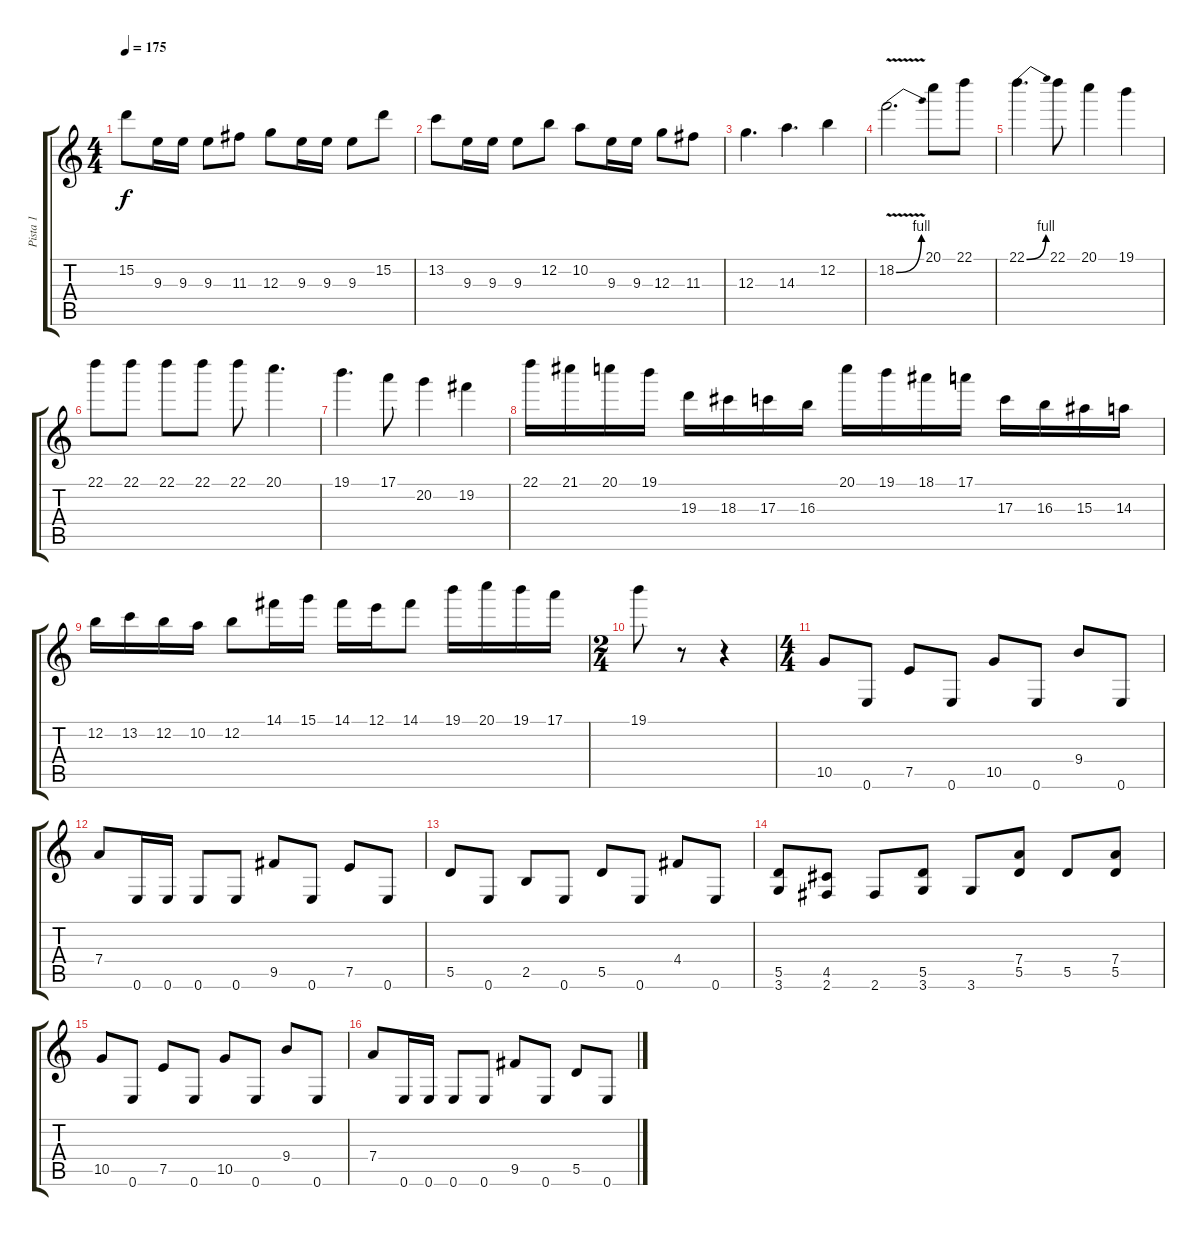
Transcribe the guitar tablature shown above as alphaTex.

\track ("Pista 1" "Pista 1") {instrument distortionguitar}
\staff {score tabs}
\tuning (E4 B3 G3 D3 A2 E2) {hide}
\ts (4 4)
\tempo 175
\clef g2
\ks c
15.2.8{dy f} 9.3.16 9.3.16 9.3.8 11.3.8 12.3.8 9.3.16 9.3.16 9.3.8 15.2.8 |
13.2.8 9.3.16 9.3.16 9.3.8 12.2.8 10.2.8 9.3.16 9.3.16 12.3.8 11.3.8 |
12.3.4{d} 14.3.4{d} 12.2.4 |
18.2{be (bend 0 0 60 4) v}.2{d} 20.1.8 22.1.8 |
22.1{be (bend 0 0 60 4)}.4{d} 22.1.8 20.1.4 19.1.4 |
22.1.8 22.1.8 22.1.8 22.1.8 22.1.8 20.1.4{d} |
19.1.4{d} 17.1.8 20.2.4 19.2.4 |
22.1.16 21.1.16 20.1.16 19.1.16 19.3.16 18.3.16 17.3.16 16.3.16 20.1.16 19.1.16 18.1.16 17.1.16 17.3.16 16.3.16 15.3.16 14.3.16 |
12.2.16 13.2.16 12.2.16 10.2.16 12.2.8 14.1.16 15.1.16 14.1.16 12.1.16 14.1.8 19.1.16 20.1.16 19.1.16 17.1.16 |
\ts (2 4)
19.1.8 r.8 r.4 |
\ts (4 4)
10.5.8 0.6.8 7.5.8 0.6.8 10.5.8 0.6.8 9.4.8 0.6.8 |
7.4.8 0.6.16 0.6.16 0.6.8 0.6.8 9.5.8 0.6.8 7.5.8 0.6.8 |
5.5.8 0.6.8 2.5.8 0.6.8 5.5.8 0.6.8 4.4.8 0.6.8 |
(5.5 3.6).8 (4.5 2.6).8 2.6.8 (5.5 3.6).8 3.6.8 (7.4 5.5).8 5.5.8 (7.4 5.5).8 |
10.5.8 0.6.8 7.5.8 0.6.8 10.5.8 0.6.8 9.4.8 0.6.8 |
7.4.8 0.6.16 0.6.16 0.6.8 0.6.8 9.5.8 0.6.8 5.5.8 0.6.8
